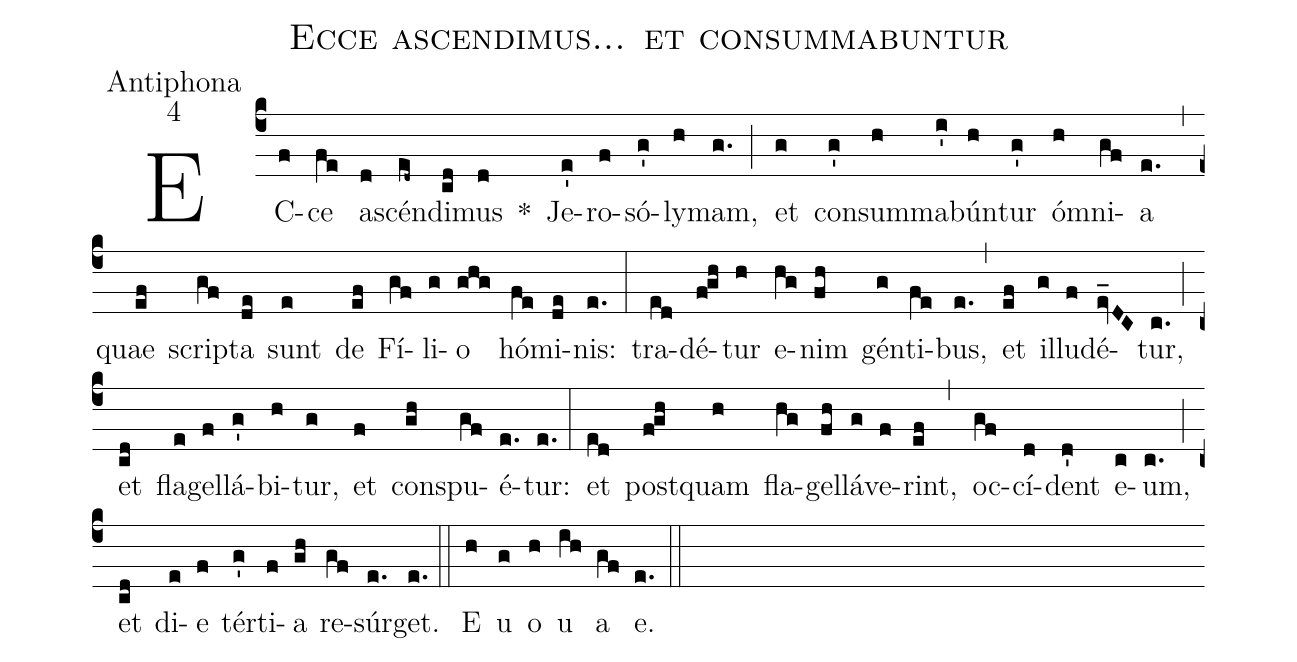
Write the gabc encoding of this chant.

name:Ecce ascendimus... et consummabuntur;
office-part:Antiphona;
mode:4;
%%
(c4) EC(f)ce(fe) a(d)scén(ed~)di(cd)mus(d) *() Je(e')ro(f)só(g')ly(h)mam,(g.) (;) et(g) con(g')sum(h)ma(i')bún(h)tur(g') ó(h)mni(gf)a(e.) (,) quae(ef) scrip(gf)ta(de) sunt(e) de(ef) Fí(gf)li(g)o(ghg) hó(fe)mi(de)nis:(e.) (:) tra(ed)dé(f!gh)tur(h) e(hg)nim(fh) gén(g)ti(fe)bus,(e.) (,) et(ef) il(g)lu(f)dé(ev_DC)tur,(c.) (;) et(cd) fla(e)gel(f)lá(g')bi(h)tur,(g) et(f) con(gh)spu(gf)é(e.)tur:(e.) (:) et(ed) post(f!gh)quam(h) fla(hg)gel(fh)lá(g)ve(f)rint,(ef) (,) oc(gf)cí(d)dent(d') e(c)um,(c.) (;) et(cd) di(e)e(f) tér(g')ti(f)a(gh) re(gf)súr(e.)get.(e.) (::) <eu>E(h) u(g) o(h) u(ih) a(gf) e.</eu>(e.) (::)
